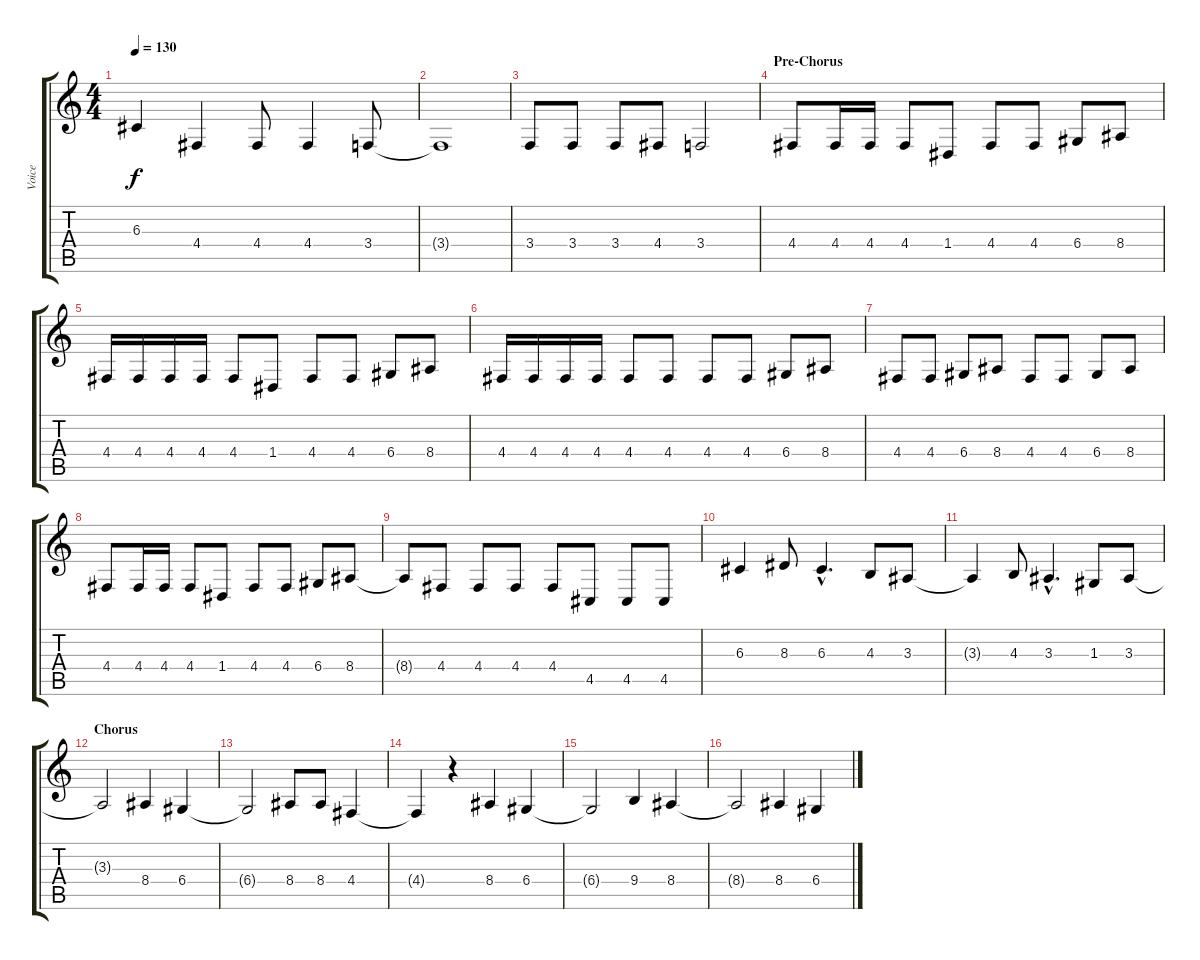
\track ("Voice" "Voice") {instrument altosax}
\staff {score tabs}
\tuning (E4 B3 G3 D3 A2 E2) {hide}
\ts (4 4)
\tempo 130
\clef g2
\ks c
6.3{t}.4{dy f} 4.4.4 4.4.8 4.4.4 3.4.8{volume 8} |
3.4{t}.1 |
3.4.8{volume 16} 3.4.8 3.4.8 4.4.8 3.4.2 |
\section ("" "Pre-Chorus")
4.4.8{volume 16} 4.4.16 4.4.16 4.4.8 1.4.8 4.4.8 4.4.8 6.4.8 8.4.8 |
4.4.16 4.4.16 4.4.16 4.4.16 4.4.8 1.4.8 4.4.8 4.4.8 6.4.8 8.4.8 |
4.4.16 4.4.16 4.4.16 4.4.16 4.4.8 4.4.8 4.4.8 4.4.8 6.4.8 8.4.8 |
4.4.8 4.4.8 6.4.8 8.4.8 4.4.8 4.4.8 6.4.8 8.4.8 |
4.4.8 4.4.16 4.4.16 4.4.8 1.4.8 4.4.8 4.4.8 6.4.8 8.4.8 |
8.4{t}.8 4.4.8 4.4.8 4.4.8 4.4.8 4.5.8 4.5.8 4.5.8 |
6.3.4 8.3.8 6.3{hac}.4{d} 4.3.8 3.3.8 |
3.3{t}.4 4.3.8 3.3{hac}.4{d} 1.3.8 3.3.8 |
\section ("" "Chorus")
3.3{t}.2 8.4.4 6.4.4 |
6.4{t}.2 8.4.8 8.4.8 4.4.4 |
4.4{t}.4 r.4 8.4.4 6.4.4 |
6.4{t}.2 9.4.4 8.4.4 |
8.4{t}.2 8.4.4 6.4.4
